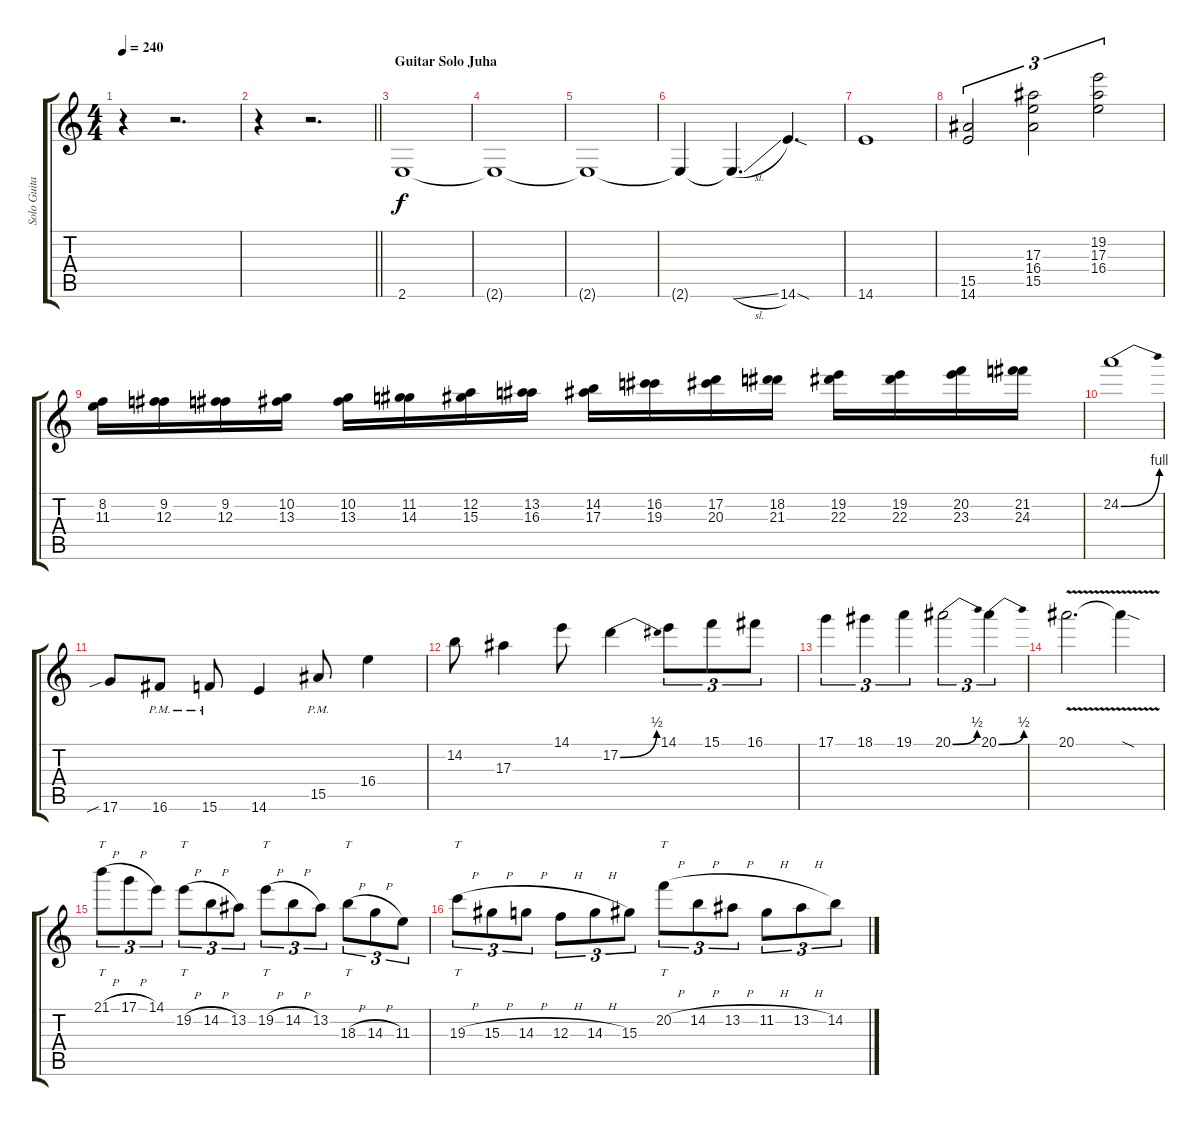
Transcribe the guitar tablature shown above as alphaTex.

\track ("Solo Guitar (Juha)" "Solo Guita") {instrument distortionguitar}
\staff {score tabs}
\tuning (D4 A3 F3 C3 G2 D2) {hide}
\ts (4 4)
\tempo 240
\clef g2
\ks c
r.4{dy f} r.2{d} |
\barLineRight lightlight
r.4 r.2{d} |
\section ("" "Guitar Solo Juha")
2.6.1 |
2.6{t}.1 |
2.6{t}.1 |
2.6{t}.4 2.6{sl t}.4{d} 14.6{sod}.4{d} |
14.6.1 |
(15.5 14.6).2{tu (3 2)} (17.3 16.4 15.5).2{tu (3 2)} (19.2 17.3 16.4).2{tu (3 2)} |
(8.2 11.3).16 (9.2 12.3).16 (9.2 12.3).16 (10.2 13.3).16 (10.2 13.3).16 (11.2 14.3).16 (12.2 15.3).16 (13.2 16.3).16 (14.2 17.3).16 (16.2 19.3).16 (17.2 20.3).16 (18.2 21.3).16 (19.2 22.3).16 (19.2 22.3).16 (20.2 23.3).16 (21.2 24.3).16 |
24.2{be (bend 0 0 60 4)}.1 |
17.6{sib}.8 16.6{pm}.8 15.6{pm}.8 14.6.4 15.5{pm}.8 16.4.4 |
14.2.8 17.3.4 14.1.8 17.2{be (bend 0 0 60 2)}.4 14.1.8{tu (3 2)} 15.1.8{tu (3 2)} 16.1.8{tu (3 2)} |
17.1.4{tu (3 2)} 18.1.4{tu (3 2)} 19.1.4{tu (3 2)} 20.1{be (bend 0 0 60 2)}.2{tu (3 2)} 20.1{be (bend 0 0 60 2)}.4{tu (3 2)} |
20.1{v}.2{d} 20.1{v sod t}.4 |
21.1{h}.8{tt tu (3 2)} 17.1{h}.8{tu (3 2)} 14.1.8{tu (3 2)} 19.2{h}.8{tt tu (3 2)} 14.2{h}.8{tu (3 2)} 13.2.8{tu (3 2)} 19.2{h}.8{tt tu (3 2)} 14.2{h}.8{tu (3 2)} 13.2.8{tu (3 2)} 18.3{h}.8{tt tu (3 2)} 14.3{h}.8{tu (3 2)} 11.3.8{tu (3 2)} |
19.3{h}.8{tt tu (3 2)} 15.3{h}.8{tu (3 2)} 14.3{h}.8{tu (3 2)} 12.3{h}.8{tu (3 2)} 14.3{h}.8{tu (3 2)} 15.3.8{tu (3 2)} 20.2{h}.8{tt tu (3 2)} 14.2{h}.8{tu (3 2)} 13.2{h}.8{tu (3 2)} 11.2{h}.8{tu (3 2)} 13.2{h}.8{tu (3 2)} 14.2.8{tu (3 2)}
